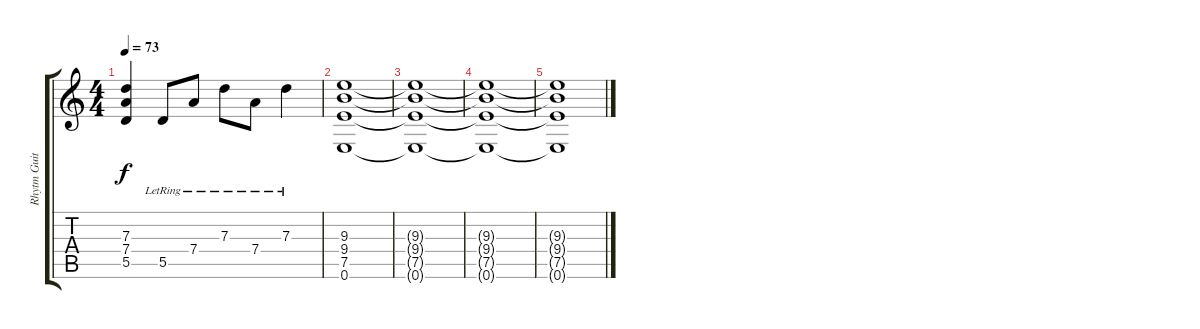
\track ("Rhytm Guitar" "Rhytm Guit") {instrument distortionguitar}
\staff {score tabs}
\tuning (E4 B3 G3 D3 A2 E2) {hide}
\ts (4 4)
\tempo 73
\clef g2
\ks c
(7.3 7.4 5.5).4{dy f} 5.5{lr}.8 7.4{lr}.8 7.3{lr}.8 7.4{lr}.8 7.3{lr}.4 |
(9.3 9.4 7.5 0.6).1 |
(9.3{t} 9.4{t} 7.5{t} 0.6{t}).1{volume 0} |
(9.3{t} 9.4{t} 7.5{t} 0.6{t}).1 |
(9.3{t} 9.4{t} 7.5{t} 0.6{t}).1
